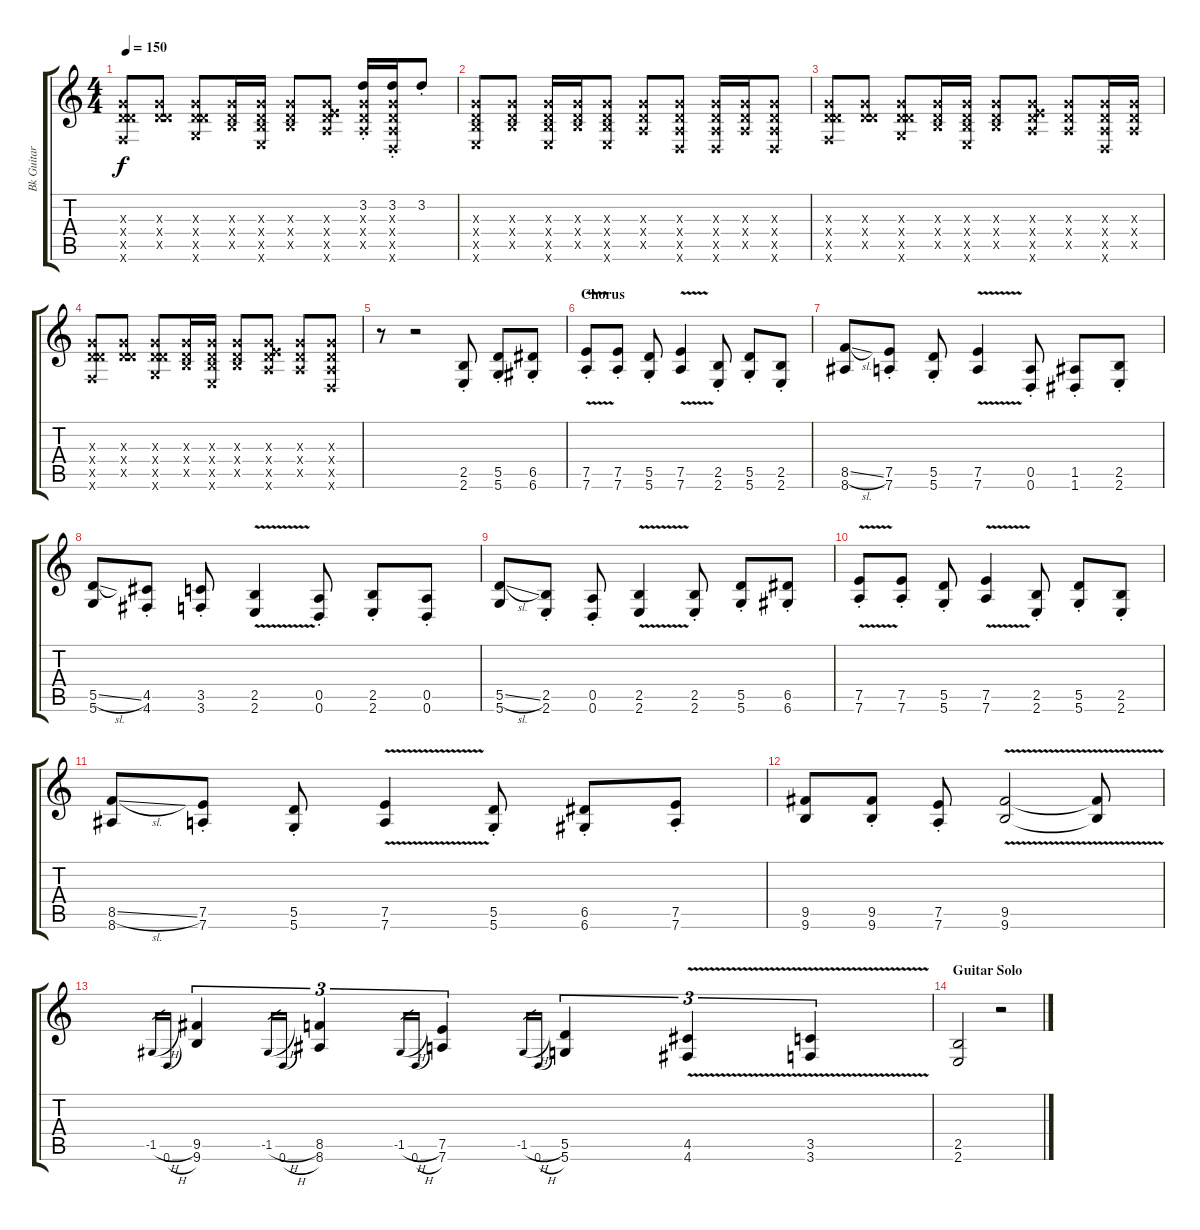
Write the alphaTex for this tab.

\track ("Bk Guitar " "Bk Guitar ") {instrument overdrivenguitar}
\staff {score tabs}
\tuning (E4 B3 G3 D3 A2 D2) {hide}
\ts (4 4)
\tempo 150
\clef g2
\ks c
(0.3{x} 0.4{x} 5.5{x} 3.6{x}).8{dy f} (0.3{x} 0.4{x} 5.5{x}).8 (0.3{x} 0.4{x} 5.5{x} 5.6{x}).8 (0.3{x} 0.4{x} 2.5{x}).16 (0.3{x} 0.4{x} 2.5{x} 2.6{x}).16 (0.3{x} 0.4{x} 2.5{x}).8 (0.3{x} 0.4{x} 7.5{x} 7.6{x}).8 (3.2{st} 0.3{x} 0.4{x} 0.5{x}).16 (3.2{st} 0.3{x} 0.4{x} 0.5{x} 0.6{x}).16 3.2{st}.8 |
(0.3{x} 0.4{x} 2.5{x} 2.6{x}).8 (0.3{x} 0.4{x} 2.5{x}).8 (0.3{x} 0.4{x} 2.5{x} 2.6{x}).16 (0.3{x} 0.4{x} 2.5{x}).16 (0.3{x} 0.4{x} 2.5{x} 2.6{x}).8 (0.3{x} 0.4{x} 0.5{x}).8 (0.3{x} 0.4{x} 0.5{x} 0.6{x}).8 (0.3{x} 0.4{x} 0.5{x} 0.6{x}).16 (0.3{x} 0.4{x} 0.5{x}).16 (0.3{x} 0.4{x} 0.5{x} 0.6{x}).8 |
(0.3{x} 0.4{x} 5.5{x} 3.6{x}).8 (0.3{x} 0.4{x} 5.5{x}).8 (0.3{x} 0.4{x} 5.5{x} 5.6{x}).8 (0.3{x} 0.4{x} 2.5{x}).16 (0.3{x} 0.4{x} 2.5{x} 2.6{x}).16 (0.3{x} 0.4{x} 2.5{x}).8 (0.3{x} 0.4{x} 7.5{x} 7.6{x}).8 (0.3{x} 0.4{x} 0.5{x}).8 (0.3{x} 0.4{x} 0.5{x} 0.6{x}).16 (0.3{x} 0.4{x} 0.5{x}).16 |
(0.3{x} 0.4{x} 5.5{x} 3.6{x}).8 (0.3{x} 0.4{x} 5.5{x}).8 (0.3{x} 0.4{x} 5.5{x} 5.6{x}).8 (0.3{x} 0.4{x} 2.5{x}).16 (0.3{x} 0.4{x} 2.5{x} 2.6{x}).16 (0.3{x} 0.4{x} 2.5{x}).8 (0.3{x} 0.4{x} 7.5{x} 7.6{x}).8 (0.3{x} 0.4{x} 0.5{x}).8 (0.3{x} 0.4{x} 0.5{x} 0.6{x}).8 |
r.8 r.2 (2.5{st} 2.6).8{volume 14} (5.5{st} 5.6).8 (6.5{st} 6.6).8 |
\section ("" "Chorus")
(7.5{v st} 7.6{v}).8{volume 14} (7.5{st} 7.6).8 (5.5{st} 5.6).8 (7.5{v} 7.6{v}).4 (2.5{st} 2.6).8 (5.5{st} 5.6).8 (2.5{st} 2.6).8 |
(8.5{sl} 8.6).8{volume 14} (7.5{st} 7.6).8 (5.5{st} 5.6).8 (7.5{v} 7.6{v}).4 (0.5{st} 0.6).8 (1.5{st} 1.6).8 (2.5{st} 2.6).8 |
(5.5{sl} 5.6).8{volume 14} (4.5{st} 4.6).8 (3.5{st} 3.6).8 (2.5{v} 2.6{v}).4 (0.5{st} 0.6).8 (2.5{st} 2.6).8 (0.5{st} 0.6).8 |
(5.5{sl} 5.6).8{volume 14} (2.5{st} 2.6).8 (0.5{st} 0.6).8 (2.5{v} 2.6{v}).4 (2.5{st} 2.6).8 (5.5{st} 5.6).8 (6.5{st} 6.6).8 |
(7.5{v st} 7.6{v}).8{volume 14} (7.5{st} 7.6).8 (5.5{st} 5.6).8 (7.5{v} 7.6{v}).4 (2.5{st} 2.6).8 (5.5{st} 5.6).8 (2.5{st} 2.6).8 |
(8.5{sl} 8.6).8{volume 14} (7.5{st} 7.6).8 (5.5{st} 5.6).8 (7.5{v} 7.6{v}).4 (5.5{st} 5.6).8 (6.5{st} 6.6).8 (7.5{st} 7.6).8 |
(9.5 9.6).8{volume 14} (9.5{st} 9.6).8 (7.5{st} 7.6).8 (9.5{v} 9.6{v}).2 (9.5{t} 9.6{t}).8 |
-1.5{h}.16{gr} 0.6{h}.16{gr} (9.5 9.6).4{tu (3 2) volume 14} -1.5{h}.16{gr} 0.6{h}.16{gr} (8.5 8.6).4{tu (3 2)} -1.5{h}.16{gr} 0.6{h}.16{gr} (7.5 7.6).4{tu (3 2)} -1.5{h}.16{gr} 0.6{h}.16{gr} (5.5 5.6).4{tu (3 2)} (4.5{v} 4.6{v}).4{tu (3 2)} (3.5{v} 3.6{v}).4{tu (3 2)} |
\section ("" "Guitar Solo")
(2.5 2.6).2{volume 12} r.2
